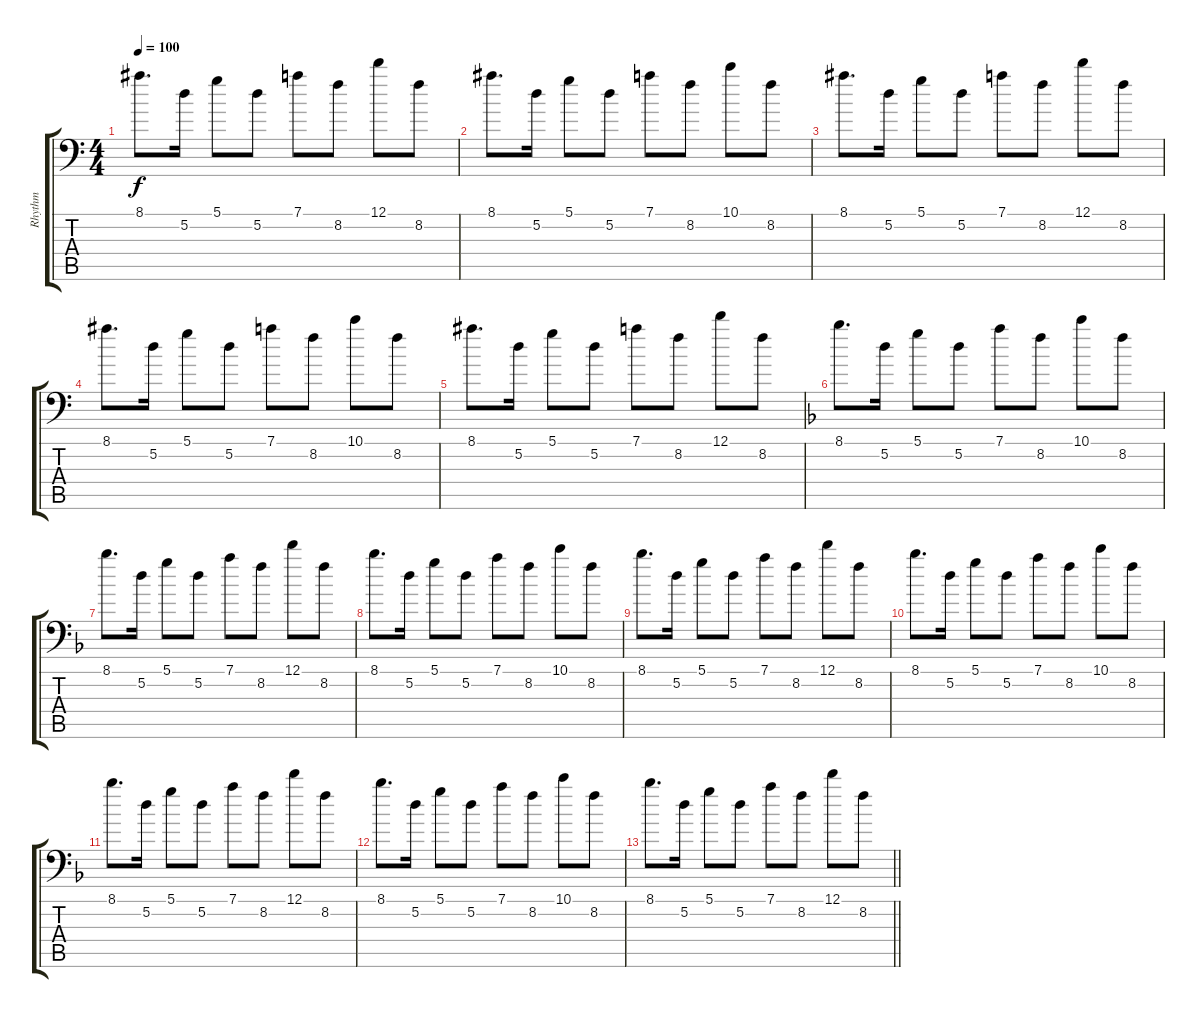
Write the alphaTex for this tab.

\track ("Rhythm" "Rhythm") {instrument distortionguitar}
\staff {score tabs}
\tuning (D4 A3 F3 A2 E2 A1) {hide}
\ts (4 4)
\tempo 100
\clef f4
\ks c
8.1.8{d dy f} 5.2.16 5.1.8 5.2.8 7.1.8 8.2.8 12.1.8 8.2.8 |
8.1.8{d} 5.2.16 5.1.8 5.2.8 7.1.8 8.2.8 10.1.8 8.2.8 |
8.1.8{d} 5.2.16 5.1.8 5.2.8 7.1.8 8.2.8 12.1.8 8.2.8 |
8.1.8{d} 5.2.16 5.1.8 5.2.8 7.1.8 8.2.8 10.1.8 8.2.8 |
8.1.8{d} 5.2.16 5.1.8 5.2.8 7.1.8 8.2.8 12.1.8 8.2.8 |
\ks dminor
8.1.8{d instrument xylophone} 5.2.16 5.1.8 5.2.8 7.1.8 8.2.8 10.1.8 8.2.8 |
8.1.8{d} 5.2.16 5.1.8 5.2.8 7.1.8 8.2.8 12.1.8 8.2.8 |
8.1.8{d} 5.2.16 5.1.8 5.2.8 7.1.8 8.2.8 10.1.8 8.2.8 |
8.1.8{d} 5.2.16 5.1.8 5.2.8 7.1.8 8.2.8 12.1.8 8.2.8 |
8.1.8{d} 5.2.16 5.1.8 5.2.8 7.1.8 8.2.8 10.1.8 8.2.8 |
8.1.8{d} 5.2.16 5.1.8 5.2.8 7.1.8 8.2.8 12.1.8 8.2.8 |
8.1.8{d} 5.2.16 5.1.8 5.2.8 7.1.8 8.2.8 10.1.8 8.2.8 |
\barLineRight lightlight
8.1.8{d} 5.2.16 5.1.8 5.2.8 7.1.8 8.2.8 12.1.8 8.2.8
